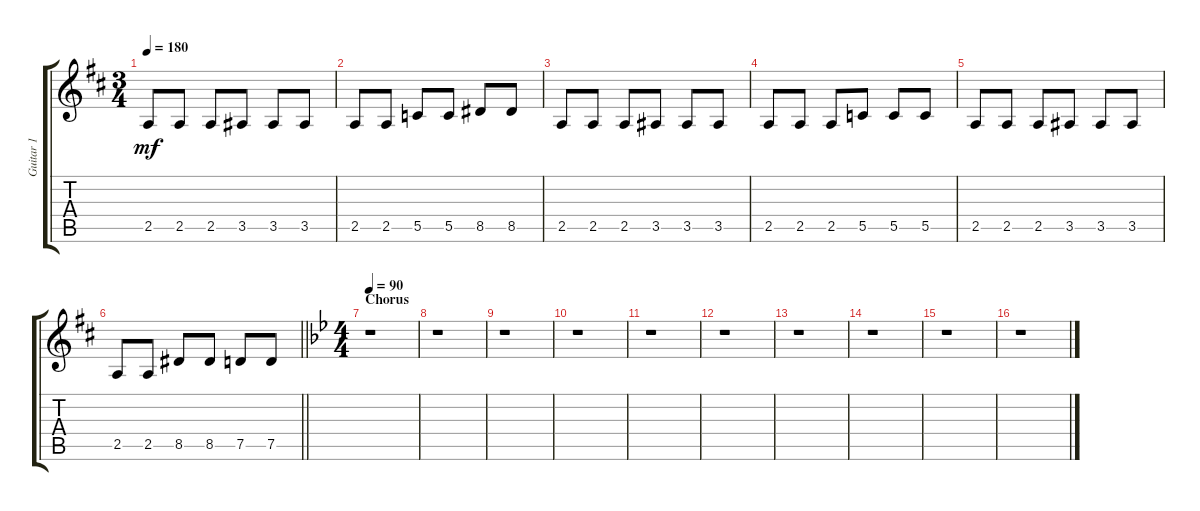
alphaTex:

\track ("Guitar 1" "Guitar 1") {instrument distortionguitar}
\staff {score tabs}
\tuning (D4 A3 F3 C3 G2 C2) {hide}
\ts (3 4)
\tempo 180
\clef g2
\ks d
2.5.8{dy mf} 2.5.8 2.5.8 3.5.8 3.5.8 3.5.8 |
2.5.8 2.5.8 5.5.8 5.5.8 8.5.8 8.5.8 |
2.5.8 2.5.8 2.5.8 3.5.8 3.5.8 3.5.8 |
2.5.8 2.5.8 2.5.8 5.5.8 5.5.8 5.5.8 |
2.5.8 2.5.8 2.5.8 3.5.8 3.5.8 3.5.8 |
\barLineRight lightlight
2.5.8 2.5.8 8.5.8 8.5.8 7.5.8 7.5.8 |
\ts (4 4)
\section ("" "Chorus")
\tempo 90
\ks bb
r.1 |
r.1 |
r.1 |
r.1 |
r.1 |
r.1 |
r.1 |
r.1 |
r.1 |
r.1
